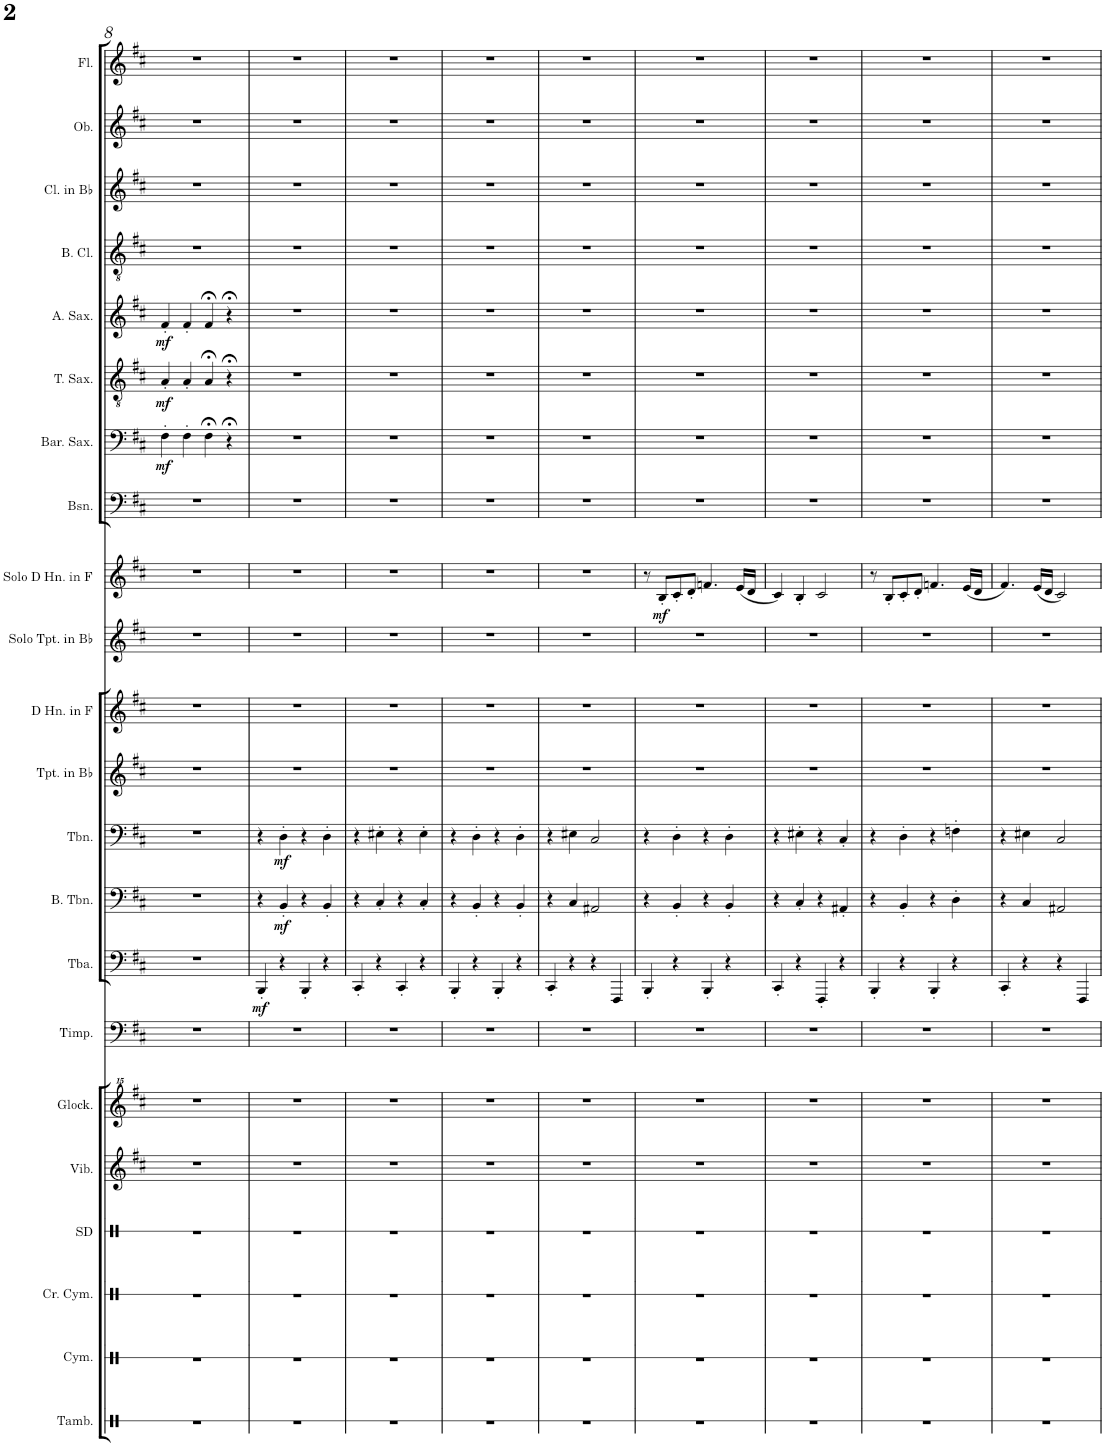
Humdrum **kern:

**kern	**kern	**kern	**kern	**kern	**kern	**kern	**kern	**dynam	**kern	**dynam	**kern	**dynam	**kern	**kern	**kern	**kern	**dynam	**kern	**kern	**dynam	**kern	**dynam	**kern	**dynam	**kern	**kern	**kern	**kern
*part22	*part21	*part20	*part19	*part18	*part17	*part16	*part15	*part15	*part14	*part14	*part13	*part13	*part12	*part11	*part10	*part9	*part9	*part8	*part7	*part7	*part6	*part6	*part5	*part5	*part4	*part3	*part2	*part1
*staff22	*staff21	*staff20	*staff19	*staff18	*staff17	*staff16	*staff15	*staff15	*staff14	*staff14	*staff13	*staff13	*staff12	*staff11	*staff10	*staff9	*staff9	*staff8	*staff7	*staff7	*staff6	*staff6	*staff5	*staff5	*staff4	*staff3	*staff2	*staff1
*I"Tambourine	*I"Cymbal	*I"Crash Cymbal	*I"Snare Drum	*I"Vibraphone	*I"Glockenspiel	*I"Timpani	*I"Tuba	*	*I"Bass Trombone	*	*I"Trombone	*	*I"Trumpet in Bb	*I"Horn in F	*I"Solo Trumpet in Bb	*I"Solo Horn in F	*	*I"Bassoon	*I"Baritone Saxophone	*	*I"Tenor Saxophone	*	*I"Alto Saxophone	*	*I"Bass Clarinet	*I"Clarinet in Bb	*I"Oboe	*I"Flute
*I'Tamb.	*I'Cym.	*I'Cr. Cym.	*I'SD	*I'Vib.	*I'Glock.	*I'Timp.	*I'Tba.	*	*I'B. Tbn.	*	*I'Tbn.	*	*I'Tpt. in Bb	*	*I'Solo Tpt. in Bb	*	*	*I'Bsn.	*I'Bar. Sax.	*	*I'T. Sax.	*	*I'A. Sax.	*	*I'B. Cl.	*I'Cl. in Bb	*I'Ob.	*I'Fl.
!!LO:PB:g=z
*clefX	*clefX	*clefX	*clefX	*clefG2	*clefG^^2	*clefF4	*clefF4	*	*clefF4	*	*clefF4	*	*clefG2	*clefG2	*clefG2	*clefG2	*	*clefF4	*clefF4	*	*clefGv2	*	*clefG2	*	*clefGv2	*clefG2	*clefG2	*clefG2
*	*	*	*	*	*	*	*	*	*	*	*	*	*Trd1c2	*Trd4c7	*Trd1c2	*Trd4c7	*	*	*Trd12c21	*	*Trd8c14	*	*Trd5c9	*	*Trd8c14	*Trd1c2	*	*
*k[]	*k[]	*k[]	*k[]	*k[f#c#]	*k[f#c#]	*k[f#c#]	*k[f#c#]	*	*k[f#c#]	*	*k[f#c#]	*	*k[f#c#]	*k[f#c#]	*k[f#c#]	*k[f#c#]	*	*k[f#c#]	*k[f#c#]	*	*k[f#c#]	*	*k[f#c#]	*	*k[f#c#]	*k[f#c#]	*k[f#c#]	*k[f#c#]
*M4/4	*M4/4	*M4/4	*M4/4	*M4/4	*M4/4	*M4/4	*M4/4	*	*M4/4	*	*M4/4	*	*M4/4	*M4/4	*M4/4	*M4/4	*	*M4/4	*M4/4	*	*M4/4	*	*M4/4	*	*M4/4	*M4/4	*M4/4	*M4/4
=8	=8	=8	=8	=8	=8	=8	=8	=8	=8	=8	=8	=8	=8	=8	=8	=8	=8	=8	=8	=8	=8	=8	=8	=8	=8	=8	=8	=8
!	!	!	!	!	!	!	!	!	!	!	!	!	!	!	!	!	!	!	!	!LO:DY:b	!	!LO:DY:b	!	!LO:DY:b	!	!	!	!
1r	1r	1r	1r	1r	1r	1r	1r	.	1r	.	1r	.	1r	1r	1r	1r	.	1r	4F#'\	mf	4A'/	mf	4f#'/	mf	1r	1r	1r	1r
.	.	.	.	.	.	.	.	.	.	.	.	.	.	.	.	.	.	.	4F#'\	.	4A'/	.	4f#'/	.	.	.	.	.
.	.	.	.	.	.	.	.	.	.	.	.	.	.	.	.	.	.	.	4F#;<\	.	4A;</	.	4f#;</	.	.	.	.	.
.	.	.	.	.	.	.	.	.	.	.	.	.	.	.	.	.	.	.	4r;<	.	4r;<	.	4r;<	.	.	.	.	.
=9	=9	=9	=9	=9	=9	=9	=9	=9	=9	=9	=9	=9	=9	=9	=9	=9	=9	=9	=9	=9	=9	=9	=9	=9	=9	=9	=9	=9
!	!	!	!	!	!	!	!	!LO:DY:b	!	!	!	!	!	!	!	!	!	!	!	!	!	!	!	!	!	!	!	!
1r	1r	1r	1r	1r	1r	1r	4BBB'/	mf	4r	.	4r	.	1r	1r	1r	1r	.	1r	1r	.	1r	.	1r	.	1r	1r	1r	1r
!	!	!	!	!	!	!	!	!	!	!LO:DY:b	!	!LO:DY:b	!	!	!	!	!	!	!	!	!	!	!	!	!	!	!	!
.	.	.	.	.	.	.	4r	.	4BB'/	mf	4D'\	mf	.	.	.	.	.	.	.	.	.	.	.	.	.	.	.	.
.	.	.	.	.	.	.	4BBB'/	.	4r	.	4r	.	.	.	.	.	.	.	.	.	.	.	.	.	.	.	.	.
.	.	.	.	.	.	.	4r	.	4BB'/	.	4D'\	.	.	.	.	.	.	.	.	.	.	.	.	.	.	.	.	.
=10	=10	=10	=10	=10	=10	=10	=10	=10	=10	=10	=10	=10	=10	=10	=10	=10	=10	=10	=10	=10	=10	=10	=10	=10	=10	=10	=10	=10
1r	1r	1r	1r	1r	1r	1r	4CC#'/	.	4r	.	4r	.	1r	1r	1r	1r	.	1r	1r	.	1r	.	1r	.	1r	1r	1r	1r
.	.	.	.	.	.	.	4r	.	4C#'/	.	4E#X'\	.	.	.	.	.	.	.	.	.	.	.	.	.	.	.	.	.
.	.	.	.	.	.	.	4CC#'/	.	4r	.	4r	.	.	.	.	.	.	.	.	.	.	.	.	.	.	.	.	.
.	.	.	.	.	.	.	4r	.	4C#'/	.	4E#'\	.	.	.	.	.	.	.	.	.	.	.	.	.	.	.	.	.
=11	=11	=11	=11	=11	=11	=11	=11	=11	=11	=11	=11	=11	=11	=11	=11	=11	=11	=11	=11	=11	=11	=11	=11	=11	=11	=11	=11	=11
1r	1r	1r	1r	1r	1r	1r	4BBB'/	.	4r	.	4r	.	1r	1r	1r	1r	.	1r	1r	.	1r	.	1r	.	1r	1r	1r	1r
.	.	.	.	.	.	.	4r	.	4BB'/	.	4D'\	.	.	.	.	.	.	.	.	.	.	.	.	.	.	.	.	.
.	.	.	.	.	.	.	4BBB'/	.	4r	.	4r	.	.	.	.	.	.	.	.	.	.	.	.	.	.	.	.	.
.	.	.	.	.	.	.	4r	.	4BB'/	.	4D'\	.	.	.	.	.	.	.	.	.	.	.	.	.	.	.	.	.
=12	=12	=12	=12	=12	=12	=12	=12	=12	=12	=12	=12	=12	=12	=12	=12	=12	=12	=12	=12	=12	=12	=12	=12	=12	=12	=12	=12	=12
1r	1r	1r	1r	1r	1r	1r	4CC#'/	.	4r	.	4r	.	1r	1r	1r	1r	.	1r	1r	.	1r	.	1r	.	1r	1r	1r	1r
.	.	.	.	.	.	.	4r	.	4C#/	.	4E#X\	.	.	.	.	.	.	.	.	.	.	.	.	.	.	.	.	.
.	.	.	.	.	.	.	4r	.	2AA#X/	.	2C#/	.	.	.	.	.	.	.	.	.	.	.	.	.	.	.	.	.
.	.	.	.	.	.	.	4FFF#/	.	.	.	.	.	.	.	.	.	.	.	.	.	.	.	.	.	.	.	.	.
=13	=13	=13	=13	=13	=13	=13	=13	=13	=13	=13	=13	=13	=13	=13	=13	=13	=13	=13	=13	=13	=13	=13	=13	=13	=13	=13	=13	=13
1r	1r	1r	1r	1r	1r	1r	4BBB'/	.	4r	.	4r	.	1r	1r	1r	8r	.	1r	1r	.	1r	.	1r	.	1r	1r	1r	1r
!	!	!	!	!	!	!	!	!	!	!	!	!	!	!	!	!	!LO:DY:b	!	!	!	!	!	!	!	!	!	!	!
.	.	.	.	.	.	.	.	.	.	.	.	.	.	.	.	8B'/L	mf	.	.	.	.	.	.	.	.	.	.	.
.	.	.	.	.	.	.	4r	.	4BB'/	.	4D'\	.	.	.	.	8c#'/	.	.	.	.	.	.	.	.	.	.	.	.
.	.	.	.	.	.	.	.	.	.	.	.	.	.	.	.	8d'/J	.	.	.	.	.	.	.	.	.	.	.	.
.	.	.	.	.	.	.	4BBB'/	.	4r	.	4r	.	.	.	.	4.fn/	.	.	.	.	.	.	.	.	.	.	.	.
.	.	.	.	.	.	.	4r	.	4BB'/	.	4D'\	.	.	.	.	.	.	.	.	.	.	.	.	.	.	.	.	.
.	.	.	.	.	.	.	.	.	.	.	.	.	.	.	.	(16e/LL	.	.	.	.	.	.	.	.	.	.	.	.
.	.	.	.	.	.	.	.	.	.	.	.	.	.	.	.	16d/JJ	.	.	.	.	.	.	.	.	.	.	.	.
=14	=14	=14	=14	=14	=14	=14	=14	=14	=14	=14	=14	=14	=14	=14	=14	=14	=14	=14	=14	=14	=14	=14	=14	=14	=14	=14	=14	=14
1r	1r	1r	1r	1r	1r	1r	4CC#'/	.	4r	.	4r	.	1r	1r	1r	4c#/)	.	1r	1r	.	1r	.	1r	.	1r	1r	1r	1r
.	.	.	.	.	.	.	4r	.	4C#'/	.	4E#X'\	.	.	.	.	4B'/	.	.	.	.	.	.	.	.	.	.	.	.
.	.	.	.	.	.	.	4FFF#'/	.	4r	.	4r	.	.	.	.	2c#/	.	.	.	.	.	.	.	.	.	.	.	.
.	.	.	.	.	.	.	4r	.	4AA#X'/	.	4C#'/	.	.	.	.	.	.	.	.	.	.	.	.	.	.	.	.	.
=15	=15	=15	=15	=15	=15	=15	=15	=15	=15	=15	=15	=15	=15	=15	=15	=15	=15	=15	=15	=15	=15	=15	=15	=15	=15	=15	=15	=15
1r	1r	1r	1r	1r	1r	1r	4BBB'/	.	4r	.	4r	.	1r	1r	1r	8r	.	1r	1r	.	1r	.	1r	.	1r	1r	1r	1r
.	.	.	.	.	.	.	.	.	.	.	.	.	.	.	.	8B'/L	.	.	.	.	.	.	.	.	.	.	.	.
.	.	.	.	.	.	.	4r	.	4BB'/	.	4D'\	.	.	.	.	8c#'/	.	.	.	.	.	.	.	.	.	.	.	.
.	.	.	.	.	.	.	.	.	.	.	.	.	.	.	.	8d'/J	.	.	.	.	.	.	.	.	.	.	.	.
.	.	.	.	.	.	.	4BBB'/	.	4r	.	4r	.	.	.	.	4.fn/	.	.	.	.	.	.	.	.	.	.	.	.
.	.	.	.	.	.	.	4r	.	4D'\	.	4Fn'\	.	.	.	.	.	.	.	.	.	.	.	.	.	.	.	.	.
.	.	.	.	.	.	.	.	.	.	.	.	.	.	.	.	(16e/LL	.	.	.	.	.	.	.	.	.	.	.	.
.	.	.	.	.	.	.	.	.	.	.	.	.	.	.	.	16d/JJ	.	.	.	.	.	.	.	.	.	.	.	.
=16	=16	=16	=16	=16	=16	=16	=16	=16	=16	=16	=16	=16	=16	=16	=16	=16	=16	=16	=16	=16	=16	=16	=16	=16	=16	=16	=16	=16
1r	1r	1r	1r	1r	1r	1r	4CC#'/	.	4r	.	4r	.	1r	1r	1r	4.f#/)	.	1r	1r	.	1r	.	1r	.	1r	1r	1r	1r
.	.	.	.	.	.	.	4r	.	4C#/	.	4E#X\	.	.	.	.	.	.	.	.	.	.	.	.	.	.	.	.	.
.	.	.	.	.	.	.	.	.	.	.	.	.	.	.	.	(16e/LL	.	.	.	.	.	.	.	.	.	.	.	.
.	.	.	.	.	.	.	.	.	.	.	.	.	.	.	.	16d/JJ	.	.	.	.	.	.	.	.	.	.	.	.
.	.	.	.	.	.	.	4r	.	2AA#X/	.	2C#/	.	.	.	.	2c#/)	.	.	.	.	.	.	.	.	.	.	.	.
.	.	.	.	.	.	.	4FFF#/	.	.	.	.	.	.	.	.	.	.	.	.	.	.	.	.	.	.	.	.	.
=	=	=	=	=	=	=	=	=	=	=	=	=	=	=	=	=	=	=	=	=	=	=	=	=	=	=	=	=
*-	*-	*-	*-	*-	*-	*-	*-	*-	*-	*-	*-	*-	*-	*-	*-	*-	*-	*-	*-	*-	*-	*-	*-	*-	*-	*-	*-	*-
